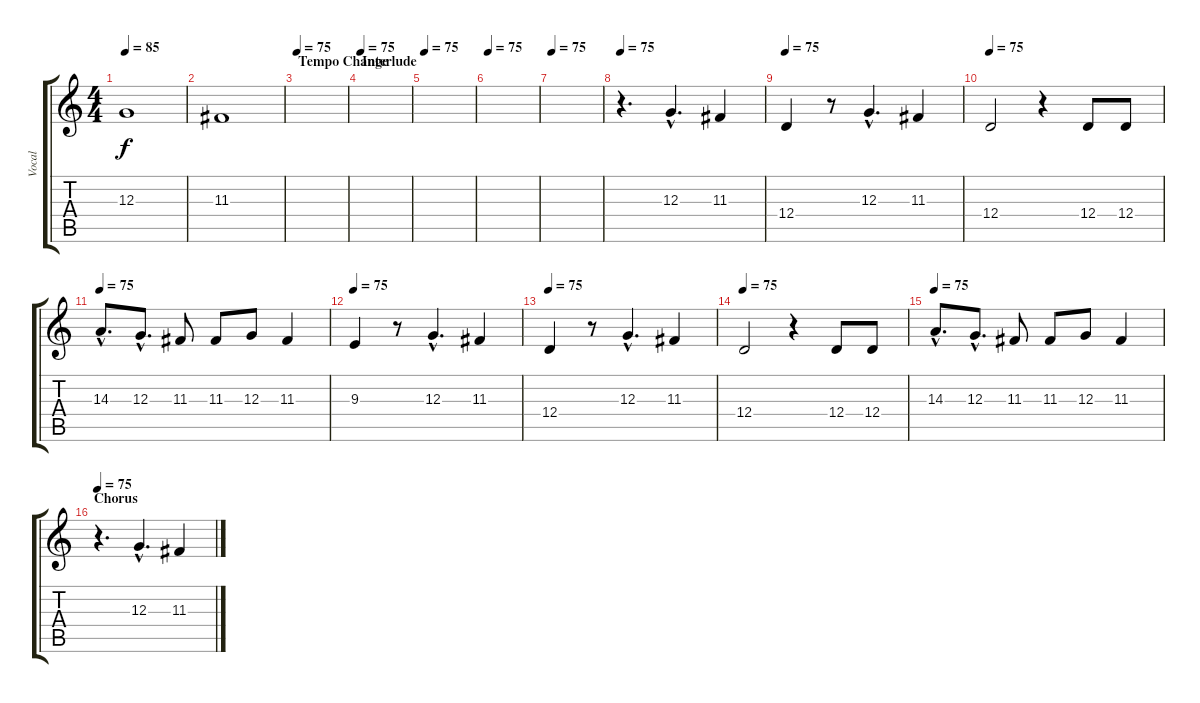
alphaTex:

\track ("Vocal" "Vocal") {instrument bassoon}
\staff {score tabs}
\tuning (E4 B3 G3 D3 A2 E2) {hide}
\ts (4 4)
\tempo 85
\clef g2
\ks c
12.3.1{dy f} |
11.3.1 |
\section ("" "Tempo Change")
\tempo 75
|
\section ("" "Interlude")
\tempo 75
|
\tempo 75
|
\tempo 75
|
\tempo 75
|
\section ("" "")
\tempo 75
r.4{d} 12.3{hac}.4{d} 11.3.4 |
\tempo 75
12.4.4 r.8 12.3{hac}.4{d} 11.3.4 |
\tempo 75
12.4.2 r.4 12.4.8 12.4.8 |
\tempo 75
14.3{hac}.8{d} 12.3{hac}.8{d} 11.3.8 11.3.8 12.3.8 11.3.4 |
\tempo 75
9.3.4 r.8 12.3{hac}.4{d} 11.3.4 |
\tempo 75
12.4.4 r.8 12.3{hac}.4{d} 11.3.4 |
\tempo 75
12.4.2 r.4 12.4.8 12.4.8 |
\tempo 75
14.3{hac}.8{d} 12.3{hac}.8{d} 11.3.8 11.3.8 12.3.8 11.3.4 |
\section ("" "Chorus")
\tempo 75
r.4{d} 12.3{hac}.4{d} 11.3.4
